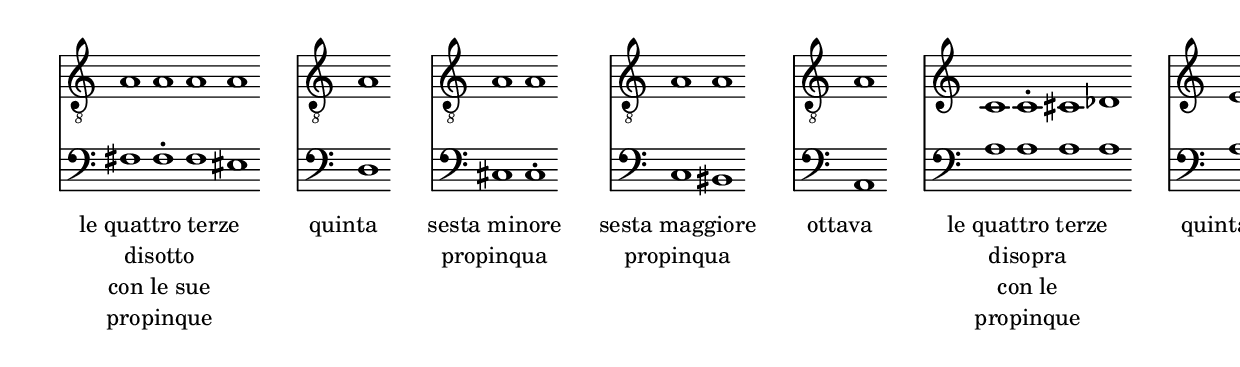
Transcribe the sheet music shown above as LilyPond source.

\version "2.22.2"

% Auto generated file

\header {
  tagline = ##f
}

dot = {
   \once \override Script.add-stem-support = ##f
   \once \override Script.toward-stem-shift = 0
   \once \override Script.skyline-horizontal-padding = 0
   \once \override Script.direction = 1
   \once \override Script.font-size = 1
}

\markup {
  \center-column {
    \line {
      \center-align
      \fontsize#3 { \concat { \normal-text ""} }
    }
    \null
    \line {
      \center-column {

        \line {
          \score {
            <<
              \new Staff \with { instrumentName = ""} {
                \override Staff.TimeSignature.stencil = ##f
                \override Staff.NoteHead.style = #'baroque
                \accidentalStyle Score.forget
                \override Rest.style = #'default
                \override NoteHead.style = #'default
                \cadenzaOn
                \clef "treble_8"
                \key c #`((0 . ,NATURAL) (1 . ,NATURAL) (2 . ,NATURAL)
                          (3 . ,NATURAL) (4 . ,NATURAL) (5 . ,NATURAL)
                          (6 . ,NATURAL))  a1   a1   a1   a1  
                \cadenzaOff
              }
              \new Staff \with { instrumentName = ""} {
                \override Staff.TimeSignature.stencil = ##f
                \override Staff.NoteHead.style = #'baroque
                \accidentalStyle Score.forget
                \override Rest.style = #'default
                \override NoteHead.style = #'default
                \cadenzaOn
                \clef "bass"
                \key c #`((0 . ,NATURAL) (1 . ,NATURAL) (2 . ,NATURAL)
                          (3 . ,NATURAL) (4 . ,NATURAL) (5 . ,NATURAL)
                          (6 . ,NATURAL))  fis1   \dot f1-.   f1   eis1  
                \cadenzaOff
              }
            >>
            \layout {
              \context {
                \Score
                \override SpacingSpanner.common-shortest-duration = #(ly:make-moment 1)
              }
            }
          }
        }
        \null
        \line {
          \left-align {  \normal-text "le quattro terze" }
        }
        \line {
          \left-align {  \normal-text "disotto" }
        }
        \line {
          \left-align {  \normal-text "con le sue" }
        }
        \line {
          \left-align {  \normal-text "propinque" }
        }

      }
      \hspace #3 
      \center-column {

        \line {
          \score {
            <<
              \new Staff \with { instrumentName = ""} {
                \override Staff.TimeSignature.stencil = ##f
                \override Staff.NoteHead.style = #'baroque
                \accidentalStyle Score.forget
                \override Rest.style = #'default
                \override NoteHead.style = #'default
                \cadenzaOn
                \clef "treble_8"
                \key c #`((0 . ,NATURAL) (1 . ,NATURAL) (2 . ,NATURAL)
                          (3 . ,NATURAL) (4 . ,NATURAL) (5 . ,NATURAL)
                          (6 . ,NATURAL))  a1  
                \cadenzaOff
              }
              \new Staff \with { instrumentName = ""} {
                \override Staff.TimeSignature.stencil = ##f
                \override Staff.NoteHead.style = #'baroque
                \accidentalStyle Score.forget
                \override Rest.style = #'default
                \override NoteHead.style = #'default
                \cadenzaOn
                \clef "bass"
                \key c #`((0 . ,NATURAL) (1 . ,NATURAL) (2 . ,NATURAL)
                          (3 . ,NATURAL) (4 . ,NATURAL) (5 . ,NATURAL)
                          (6 . ,NATURAL))  d1  
                \cadenzaOff
              }
            >>
            \layout {
              \context {
                \Score
                \override SpacingSpanner.common-shortest-duration = #(ly:make-moment 1)
              }
            }
          }
        }
        \null
        \line {
          \left-align {  \normal-text "quinta" }
        }

      }
      \hspace #3 
      \center-column {

        \line {
          \score {
            <<
              \new Staff \with { instrumentName = ""} {
                \override Staff.TimeSignature.stencil = ##f
                \override Staff.NoteHead.style = #'baroque
                \accidentalStyle Score.forget
                \override Rest.style = #'default
                \override NoteHead.style = #'default
                \cadenzaOn
                \clef "treble_8"
                \key c #`((0 . ,NATURAL) (1 . ,NATURAL) (2 . ,NATURAL)
                          (3 . ,NATURAL) (4 . ,NATURAL) (5 . ,NATURAL)
                          (6 . ,NATURAL))  a1   a1  
                \cadenzaOff
              }
              \new Staff \with { instrumentName = ""} {
                \override Staff.TimeSignature.stencil = ##f
                \override Staff.NoteHead.style = #'baroque
                \accidentalStyle Score.forget
                \override Rest.style = #'default
                \override NoteHead.style = #'default
                \cadenzaOn
                \clef "bass"
                \key c #`((0 . ,NATURAL) (1 . ,NATURAL) (2 . ,NATURAL)
                          (3 . ,NATURAL) (4 . ,NATURAL) (5 . ,NATURAL)
                          (6 . ,NATURAL))  cis1   \dot c1-.  
                \cadenzaOff
              }
            >>
            \layout {
              \context {
                \Score
                \override SpacingSpanner.common-shortest-duration = #(ly:make-moment 1)
              }
            }
          }
        }
        \null
        \line {
          \left-align {  \normal-text "sesta minore" }
        }
        \line {
          \left-align {  \normal-text "propinqua" }
        }

      }
      \hspace #3 
      \center-column {

        \line {
          \score {
            <<
              \new Staff \with { instrumentName = ""} {
                \override Staff.TimeSignature.stencil = ##f
                \override Staff.NoteHead.style = #'baroque
                \accidentalStyle Score.forget
                \override Rest.style = #'default
                \override NoteHead.style = #'default
                \cadenzaOn
                \clef "treble_8"
                \key c #`((0 . ,NATURAL) (1 . ,NATURAL) (2 . ,NATURAL)
                          (3 . ,NATURAL) (4 . ,NATURAL) (5 . ,NATURAL)
                          (6 . ,NATURAL))  a1   a1  
                \cadenzaOff
              }
              \new Staff \with { instrumentName = ""} {
                \override Staff.TimeSignature.stencil = ##f
                \override Staff.NoteHead.style = #'baroque
                \accidentalStyle Score.forget
                \override Rest.style = #'default
                \override NoteHead.style = #'default
                \cadenzaOn
                \clef "bass"
                \key c #`((0 . ,NATURAL) (1 . ,NATURAL) (2 . ,NATURAL)
                          (3 . ,NATURAL) (4 . ,NATURAL) (5 . ,NATURAL)
                          (6 . ,NATURAL))  c1   bis,1  
                \cadenzaOff
              }
            >>
            \layout {
              \context {
                \Score
                \override SpacingSpanner.common-shortest-duration = #(ly:make-moment 1)
              }
            }
          }
        }
        \null
        \line {
          \left-align {  \normal-text "sesta maggiore" }
        }
        \line {
          \left-align {  \normal-text "propinqua" }
        }

      }
      \hspace #3 
      \center-column {

        \line {
          \score {
            <<
              \new Staff \with { instrumentName = ""} {
                \override Staff.TimeSignature.stencil = ##f
                \override Staff.NoteHead.style = #'baroque
                \accidentalStyle Score.forget
                \override Rest.style = #'default
                \override NoteHead.style = #'default
                \cadenzaOn
                \clef "treble_8"
                \key c #`((0 . ,NATURAL) (1 . ,NATURAL) (2 . ,NATURAL)
                          (3 . ,NATURAL) (4 . ,NATURAL) (5 . ,NATURAL)
                          (6 . ,NATURAL))  a1  
                \cadenzaOff
              }
              \new Staff \with { instrumentName = ""} {
                \override Staff.TimeSignature.stencil = ##f
                \override Staff.NoteHead.style = #'baroque
                \accidentalStyle Score.forget
                \override Rest.style = #'default
                \override NoteHead.style = #'default
                \cadenzaOn
                \clef "bass"
                \key c #`((0 . ,NATURAL) (1 . ,NATURAL) (2 . ,NATURAL)
                          (3 . ,NATURAL) (4 . ,NATURAL) (5 . ,NATURAL)
                          (6 . ,NATURAL))  a,1  
                \cadenzaOff
              }
            >>
            \layout {
              \context {
                \Score
                \override SpacingSpanner.common-shortest-duration = #(ly:make-moment 1)
              }
            }
          }
        }
        \null
        \line {
          \left-align {  \normal-text "ottava" }
        }

      }
      \hspace #3 
      \center-column {

        \line {
          \score {
            <<
              \new Staff \with { instrumentName = ""} {
                \override Staff.TimeSignature.stencil = ##f
                \override Staff.NoteHead.style = #'baroque
                \accidentalStyle Score.forget
                \override Rest.style = #'default
                \override NoteHead.style = #'default
                \cadenzaOn
                \clef "treble"
                \key c #`((0 . ,NATURAL) (1 . ,NATURAL) (2 . ,NATURAL)
                          (3 . ,NATURAL) (4 . ,NATURAL) (5 . ,NATURAL)
                          (6 . ,NATURAL))  c'1   \dot c'1-.   cis'1   des'1  
                \cadenzaOff
              }
              \new Staff \with { instrumentName = ""} {
                \override Staff.TimeSignature.stencil = ##f
                \override Staff.NoteHead.style = #'baroque
                \accidentalStyle Score.forget
                \override Rest.style = #'default
                \override NoteHead.style = #'default
                \cadenzaOn
                \clef "bass"
                \key c #`((0 . ,NATURAL) (1 . ,NATURAL) (2 . ,NATURAL)
                          (3 . ,NATURAL) (4 . ,NATURAL) (5 . ,NATURAL)
                          (6 . ,NATURAL))  a1   a1   a1   a1  
                \cadenzaOff
              }
            >>
            \layout {
              \context {
                \Score
                \override SpacingSpanner.common-shortest-duration = #(ly:make-moment 1)
              }
            }
          }
        }
        \null
        \line {
          \left-align {  \normal-text "le quattro terze" }
        }
        \line {
          \left-align {  \normal-text "disopra" }
        }
        \line {
          \left-align {  \normal-text "con le" }
        }
        \line {
          \left-align {  \normal-text "propinque" }
        }

      }
      \hspace #3 
      \center-column {

        \line {
          \score {
            <<
              \new Staff \with { instrumentName = ""} {
                \override Staff.TimeSignature.stencil = ##f
                \override Staff.NoteHead.style = #'baroque
                \accidentalStyle Score.forget
                \override Rest.style = #'default
                \override NoteHead.style = #'default
                \cadenzaOn
                \clef "treble"
                \key c #`((0 . ,NATURAL) (1 . ,NATURAL) (2 . ,NATURAL)
                          (3 . ,NATURAL) (4 . ,NATURAL) (5 . ,NATURAL)
                          (6 . ,NATURAL))  e'1  
                \cadenzaOff
              }
              \new Staff \with { instrumentName = ""} {
                \override Staff.TimeSignature.stencil = ##f
                \override Staff.NoteHead.style = #'baroque
                \accidentalStyle Score.forget
                \override Rest.style = #'default
                \override NoteHead.style = #'default
                \cadenzaOn
                \clef "bass"
                \key c #`((0 . ,NATURAL) (1 . ,NATURAL) (2 . ,NATURAL)
                          (3 . ,NATURAL) (4 . ,NATURAL) (5 . ,NATURAL)
                          (6 . ,NATURAL))  a1  
                \cadenzaOff
              }
            >>
            \layout {
              \context {
                \Score
                \override SpacingSpanner.common-shortest-duration = #(ly:make-moment 1)
              }
            }
          }
        }
        \null
        \line {
          \left-align {  \normal-text "quinta" }
        }

      }
      \hspace #3 
      \center-column {

        \line {
          \score {
            <<
              \new Staff \with { instrumentName = ""} {
                \override Staff.TimeSignature.stencil = ##f
                \override Staff.NoteHead.style = #'baroque
                \accidentalStyle Score.forget
                \override Rest.style = #'default
                \override NoteHead.style = #'default
                \cadenzaOn
                \clef "treble"
                \key c #`((0 . ,NATURAL) (1 . ,NATURAL) (2 . ,NATURAL)
                          (3 . ,NATURAL) (4 . ,NATURAL) (5 . ,NATURAL)
                          (6 . ,NATURAL))  f'1   \dot f'1-. \bar "|"  fis'1   ges'1  
                \cadenzaOff
              }
              \new Staff \with { instrumentName = ""} {
                \override Staff.TimeSignature.stencil = ##f
                \override Staff.NoteHead.style = #'baroque
                \accidentalStyle Score.forget
                \override Rest.style = #'default
                \override NoteHead.style = #'default
                \cadenzaOn
                \clef "bass"
                \key c #`((0 . ,NATURAL) (1 . ,NATURAL) (2 . ,NATURAL)
                          (3 . ,NATURAL) (4 . ,NATURAL) (5 . ,NATURAL)
                          (6 . ,NATURAL))  a1   a1   a1   a1  
                \cadenzaOff
              }
            >>
            \layout {
              \context {
                \Score
                \override SpacingSpanner.common-shortest-duration = #(ly:make-moment 1)
              }
            }
          }
        }
        \null
        \line {
          \left-align {  \normal-text "le quattro sorti" }
        }
        \line {
          \left-align {  \normal-text "di seste" }
        }
        \line {
          \left-align {  \normal-text "con le sue" }
        }
        \line {
          \left-align {  \normal-text "propinque" }
        }

      }
      \hspace #3 
      \center-column {

        \line {
          \score {
            <<
              \new Staff \with { instrumentName = ""} {
                \override Staff.TimeSignature.stencil = ##f
                \override Staff.NoteHead.style = #'baroque
                \accidentalStyle Score.forget
                \override Rest.style = #'default
                \override NoteHead.style = #'default
                \cadenzaOn
                \clef "treble"
                \key c #`((0 . ,NATURAL) (1 . ,NATURAL) (2 . ,NATURAL)
                          (3 . ,NATURAL) (4 . ,NATURAL) (5 . ,NATURAL)
                          (6 . ,NATURAL))  a'1  
                \cadenzaOff
              }
              \new Staff \with { instrumentName = ""} {
                \override Staff.TimeSignature.stencil = ##f
                \override Staff.NoteHead.style = #'baroque
                \accidentalStyle Score.forget
                \override Rest.style = #'default
                \override NoteHead.style = #'default
                \cadenzaOn
                \clef "bass"
                \key c #`((0 . ,NATURAL) (1 . ,NATURAL) (2 . ,NATURAL)
                          (3 . ,NATURAL) (4 . ,NATURAL) (5 . ,NATURAL)
                          (6 . ,NATURAL))  a1  
                \cadenzaOff
              }
            >>
            \layout {
              \context {
                \Score
                \override SpacingSpanner.common-shortest-duration = #(ly:make-moment 1)
              }
            }
          }
        }
        \null
        \line {
          \left-align {  \normal-text "ottava" }
        }

      }
      \hspace #3 

    }
  }
}